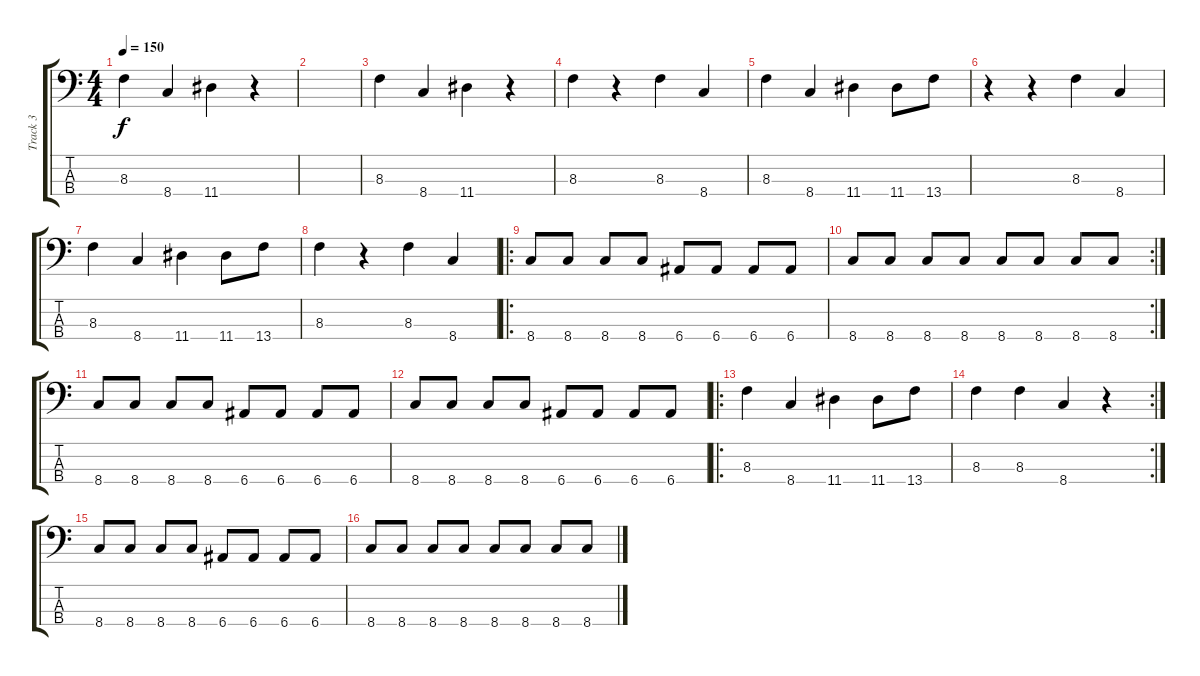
\track ("Track 3" "Track 3") {instrument electricbasspick}
\staff {score tabs}
\tuning (G2 D2 A1 E1) {hide}
\ts (4 4)
\tempo 150
\clef f4
\ks c
8.3.4{dy f instrument electricbasspick} 8.4.4 11.4.4 r.4 |
|
8.3.4 8.4.4 11.4.4 r.4 |
8.3.4 r.4 8.3.4 8.4.4 |
8.3.4 8.4.4 11.4.4 11.4.8 13.4.8 |
r.4 r.4 8.3.4 8.4.4 |
8.3.4 8.4.4 11.4.4 11.4.8 13.4.8 |
8.3.4 r.4 8.3.4 8.4.4 |
\ro
8.4.8 8.4.8 8.4.8 8.4.8 6.4.8 6.4.8 6.4.8 6.4.8 |
\rc 2
8.4.8 8.4.8 8.4.8 8.4.8 8.4.8 8.4.8 8.4.8 8.4.8 |
8.4.8 8.4.8 8.4.8 8.4.8 6.4.8 6.4.8 6.4.8 6.4.8 |
8.4.8 8.4.8 8.4.8 8.4.8 6.4.8 6.4.8 6.4.8 6.4.8 |
\ro
8.3.4 8.4.4 11.4.4 11.4.8 13.4.8 |
\rc 2
8.3.4 8.3.4 8.4.4 r.4 |
8.4.8 8.4.8 8.4.8 8.4.8 6.4.8 6.4.8 6.4.8 6.4.8 |
8.4.8 8.4.8 8.4.8 8.4.8 8.4.8 8.4.8 8.4.8 8.4.8
